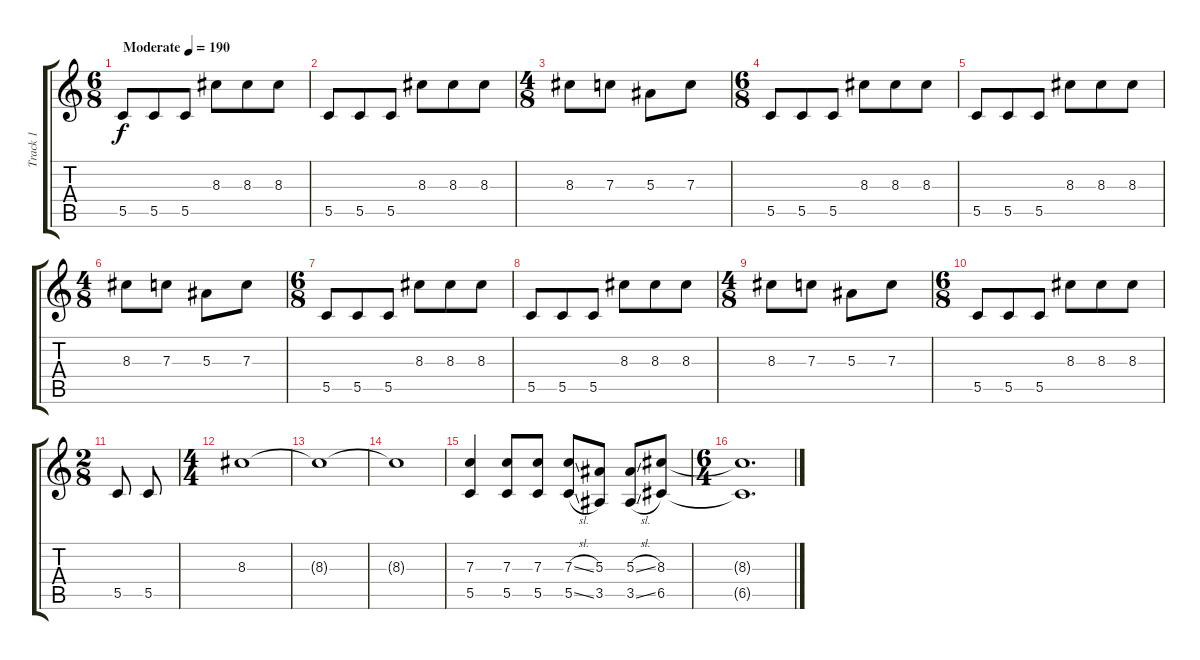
\track ("Track 1" "Track 1") {instrument distortionguitar}
\staff {score tabs}
\tuning (D4 A3 F3 C3 G2 C2) {hide}
\ts (6 8)
\tempo (190 "Moderate")
\clef g2
\ks c
5.5.8{dy f instrument distortionguitar} 5.5.8 5.5.8 8.3.8 8.3.8 8.3.8 |
5.5.8 5.5.8 5.5.8 8.3.8 8.3.8 8.3.8 |
\ts (4 8)
8.3.8 7.3.8 5.3.8 7.3.8 |
\ts (6 8)
5.5.8 5.5.8 5.5.8 8.3.8 8.3.8 8.3.8 |
5.5.8 5.5.8 5.5.8 8.3.8 8.3.8 8.3.8 |
\ts (4 8)
8.3.8 7.3.8 5.3.8 7.3.8 |
\ts (6 8)
5.5.8 5.5.8 5.5.8 8.3.8 8.3.8 8.3.8 |
5.5.8 5.5.8 5.5.8 8.3.8 8.3.8 8.3.8 |
\ts (4 8)
8.3.8 7.3.8 5.3.8 7.3.8 |
\ts (6 8)
5.5.8 5.5.8 5.5.8 8.3.8 8.3.8 8.3.8 |
\ts (2 8)
5.5.8 5.5.8 |
\ts (4 4)
8.3.1 |
8.3{t}.1 |
8.3{t}.1 |
(7.3 5.5).4 (7.3 5.5).8 (7.3 5.5).8 (7.3{sl} 5.5{sl}).8 (5.3 3.5).8 (5.3{sl} 3.5{sl}).8 (8.3 6.5).8 |
\ts (6 4)
(8.3{t} 6.5{t}).1{d}
